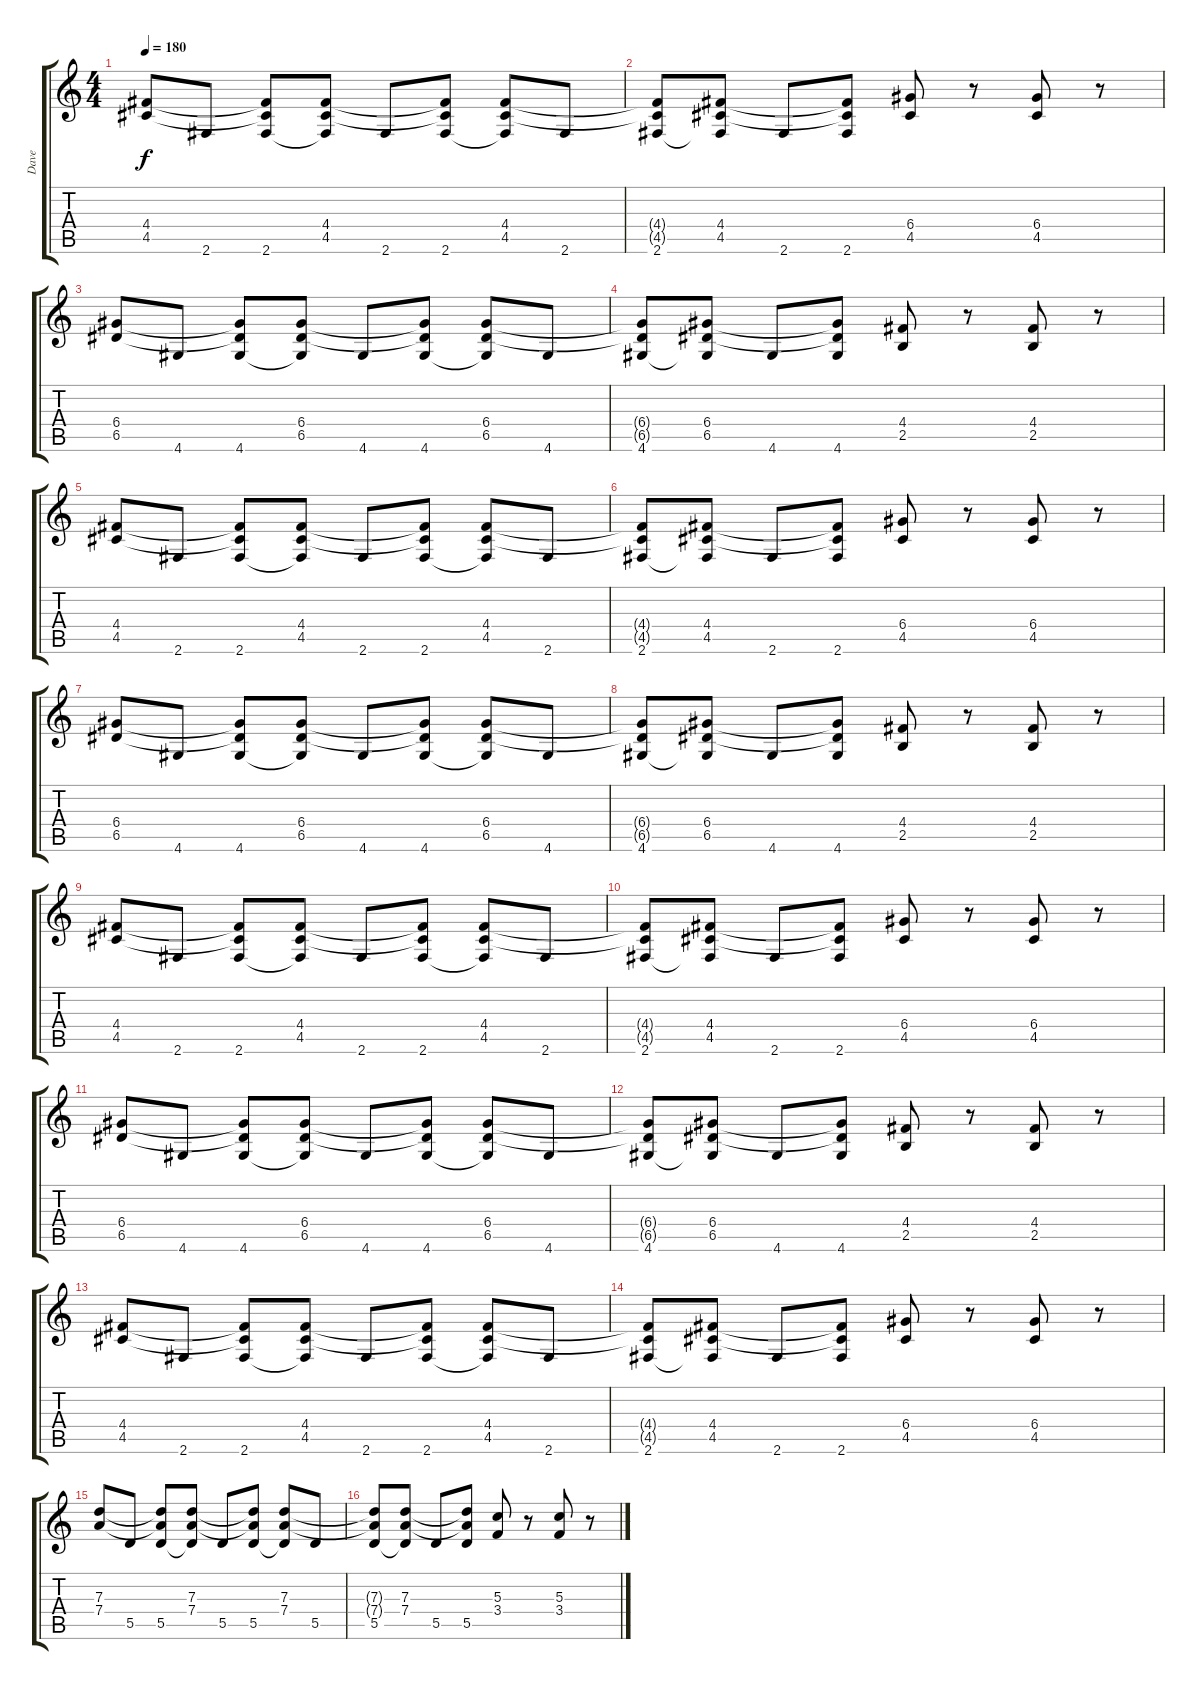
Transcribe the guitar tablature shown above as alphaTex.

\track ("Dave" "Dave") {instrument distortionguitar}
\staff {score tabs}
\tuning (E4 B3 G3 D3 A2 E2) {hide}
\ts (4 4)
\tempo 180
\clef g2
\ks c
(4.4 4.5).8{dy f} 2.6.8 (4.4{t} 4.5{t} 2.6).8 (4.4 4.5 2.6{t}).8 2.6.8 (4.4{t} 4.5{t} 2.6).8 (4.4 4.5 2.6{t}).8 2.6.8 |
(4.4{t} 4.5{t} 2.6).8 (4.4 4.5 2.6{t}).8 2.6.8 (4.4{t} 4.5{t} 2.6).8 (6.4 4.5).8 r.8 (6.4 4.5).8 r.8 |
(6.4 6.5).8 4.6.8 (6.4{t} 6.5{t} 4.6).8 (6.4 6.5 4.6{t}).8 4.6.8 (6.4{t} 6.5{t} 4.6).8 (6.4 6.5 4.6{t}).8 4.6.8 |
(6.4{t} 6.5{t} 4.6).8 (6.4 6.5 4.6{t}).8 4.6.8 (6.4{t} 6.5{t} 4.6).8 (4.4 2.5).8 r.8 (4.4 2.5).8 r.8 |
(4.4 4.5).8 2.6.8 (4.4{t} 4.5{t} 2.6).8 (4.4 4.5 2.6{t}).8 2.6.8 (4.4{t} 4.5{t} 2.6).8 (4.4 4.5 2.6{t}).8 2.6.8 |
(4.4{t} 4.5{t} 2.6).8 (4.4 4.5 2.6{t}).8 2.6.8 (4.4{t} 4.5{t} 2.6).8 (6.4 4.5).8 r.8 (6.4 4.5).8 r.8 |
(6.4 6.5).8 4.6.8 (6.4{t} 6.5{t} 4.6).8 (6.4 6.5 4.6{t}).8 4.6.8 (6.4{t} 6.5{t} 4.6).8 (6.4 6.5 4.6{t}).8 4.6.8 |
(6.4{t} 6.5{t} 4.6).8 (6.4 6.5 4.6{t}).8 4.6.8 (6.4{t} 6.5{t} 4.6).8 (4.4 2.5).8 r.8 (4.4 2.5).8 r.8 |
(4.4 4.5).8 2.6.8 (4.4{t} 4.5{t} 2.6).8 (4.4 4.5 2.6{t}).8 2.6.8 (4.4{t} 4.5{t} 2.6).8 (4.4 4.5 2.6{t}).8 2.6.8 |
(4.4{t} 4.5{t} 2.6).8 (4.4 4.5 2.6{t}).8 2.6.8 (4.4{t} 4.5{t} 2.6).8 (6.4 4.5).8 r.8 (6.4 4.5).8 r.8 |
(6.4 6.5).8 4.6.8 (6.4{t} 6.5{t} 4.6).8 (6.4 6.5 4.6{t}).8 4.6.8 (6.4{t} 6.5{t} 4.6).8 (6.4 6.5 4.6{t}).8 4.6.8 |
(6.4{t} 6.5{t} 4.6).8 (6.4 6.5 4.6{t}).8 4.6.8 (6.4{t} 6.5{t} 4.6).8 (4.4 2.5).8 r.8 (4.4 2.5).8 r.8 |
(4.4 4.5).8 2.6.8 (4.4{t} 4.5{t} 2.6).8 (4.4 4.5 2.6{t}).8 2.6.8 (4.4{t} 4.5{t} 2.6).8 (4.4 4.5 2.6{t}).8 2.6.8 |
(4.4{t} 4.5{t} 2.6).8 (4.4 4.5 2.6{t}).8 2.6.8 (4.4{t} 4.5{t} 2.6).8 (6.4 4.5).8 r.8 (6.4 4.5).8 r.8 |
(7.3 7.4).8 5.5.8 (7.3{t} 7.4{t} 5.5).8 (7.3 7.4 5.5{t}).8 5.5.8 (7.3{t} 7.4{t} 5.5).8 (7.3 7.4 5.5{t}).8 5.5.8 |
(7.3{t} 7.4{t} 5.5).8 (7.3 7.4 5.5{t}).8 5.5.8 (7.3{t} 7.4{t} 5.5).8 (5.3 3.4).8 r.8 (5.3 3.4).8 r.8
